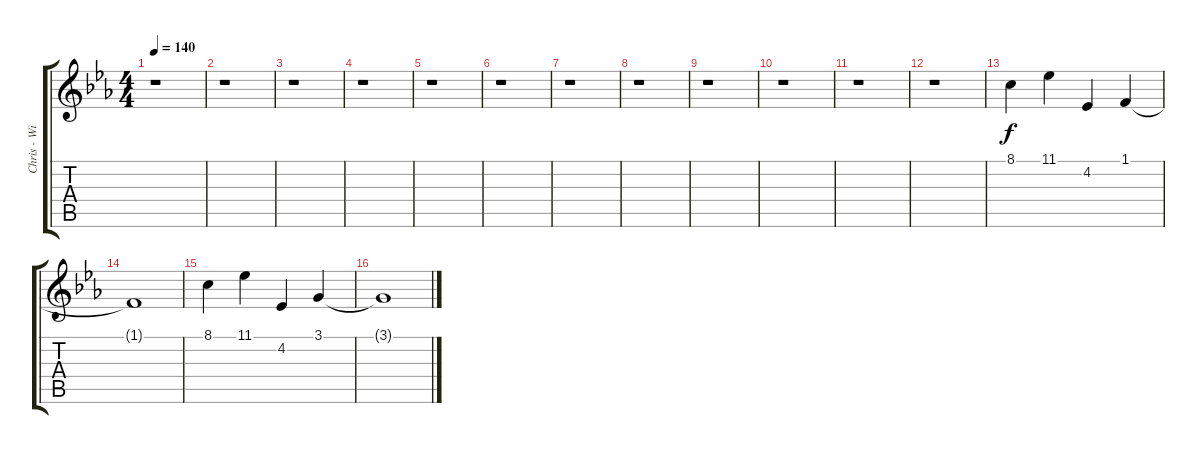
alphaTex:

\track ("Chris - Will (Voice)" "Chris - Wi") {instrument vibraphone}
\staff {score tabs}
\tuning (E4 B3 G3 D3 A2 E2) {hide}
\ts (4 4)
\tempo 140
\clef g2
\ks eb
r.1{dy f} |
r.1 |
r.1 |
r.1 |
r.1 |
r.1 |
r.1 |
r.1 |
r.1 |
r.1 |
r.1 |
r.1 |
8.1.4 11.1.4 4.2.4 1.1.4 |
1.1{t}.1 |
8.1.4 11.1.4 4.2.4 3.1.4 |
3.1{t}.1
